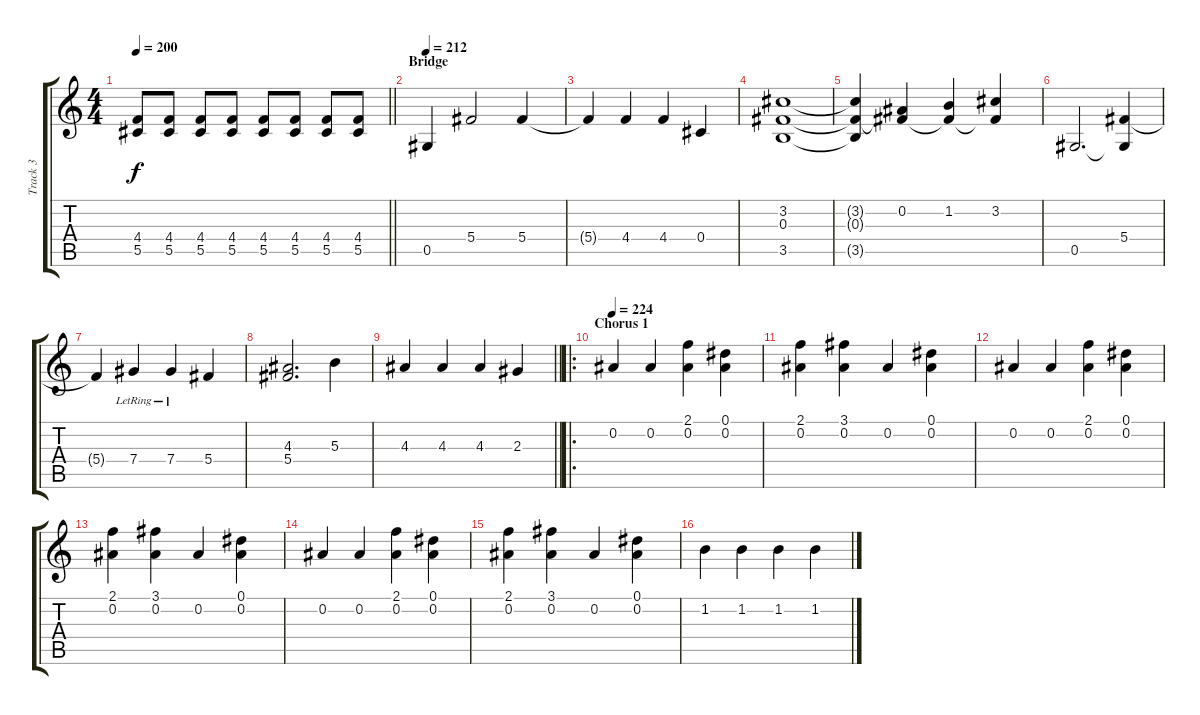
\track ("Track 3" "Track 3") {instrument distortionguitar}
\staff {score tabs}
\tuning (Eb4 Bb3 Gb3 Db3 Ab2 Eb2) {hide}
\ts (4 4)
\tempo 200
\clef g2
\barLineRight lightlight
\ks c
(4.4{t} 5.5{t}).8{dy f} (4.4 5.5).8 (4.4 5.5).8 (4.4 5.5).8 (4.4 5.5).8 (4.4 5.5).8 (4.4 5.5).8 (4.4 5.5).8 |
\section ("" "Bridge ")
\tempo 212
0.5.4 5.4.2 5.4.4 |
5.4{t}.4 4.4.4 4.4.4 0.4.4 |
(3.2 0.3 3.5).1 |
(3.2{t} 0.3{t} 3.5{t}).4 (0.2 0.3{t}).4 (1.2 0.3{t}).4 (3.2 0.3{t}).4 |
0.5.2{d} (5.4 0.5{t}).4 |
5.4{t}.4 7.4{lr}.4 7.4{lr}.4 5.4.4 |
(4.3 5.4).2{d} 5.3.4 |
\barLineRight lightlight
4.3.4 4.3.4 4.3.4 2.3.4 |
\ro
\section ("" "Chorus 1")
\tempo 224
0.2.4 0.2.4 (2.1 0.2).4 (0.1 0.2).4 |
(2.1 0.2).4 (3.1 0.2).4 0.2.4 (0.1 0.2).4 |
0.2.4 0.2.4 (2.1 0.2).4 (0.1 0.2).4 |
(2.1 0.2).4 (3.1 0.2).4 0.2.4 (0.1 0.2).4 |
0.2.4 0.2.4 (2.1 0.2).4 (0.1 0.2).4 |
(2.1 0.2).4 (3.1 0.2).4 0.2.4 (0.1 0.2).4 |
1.2.4 1.2.4 1.2.4 1.2.4
